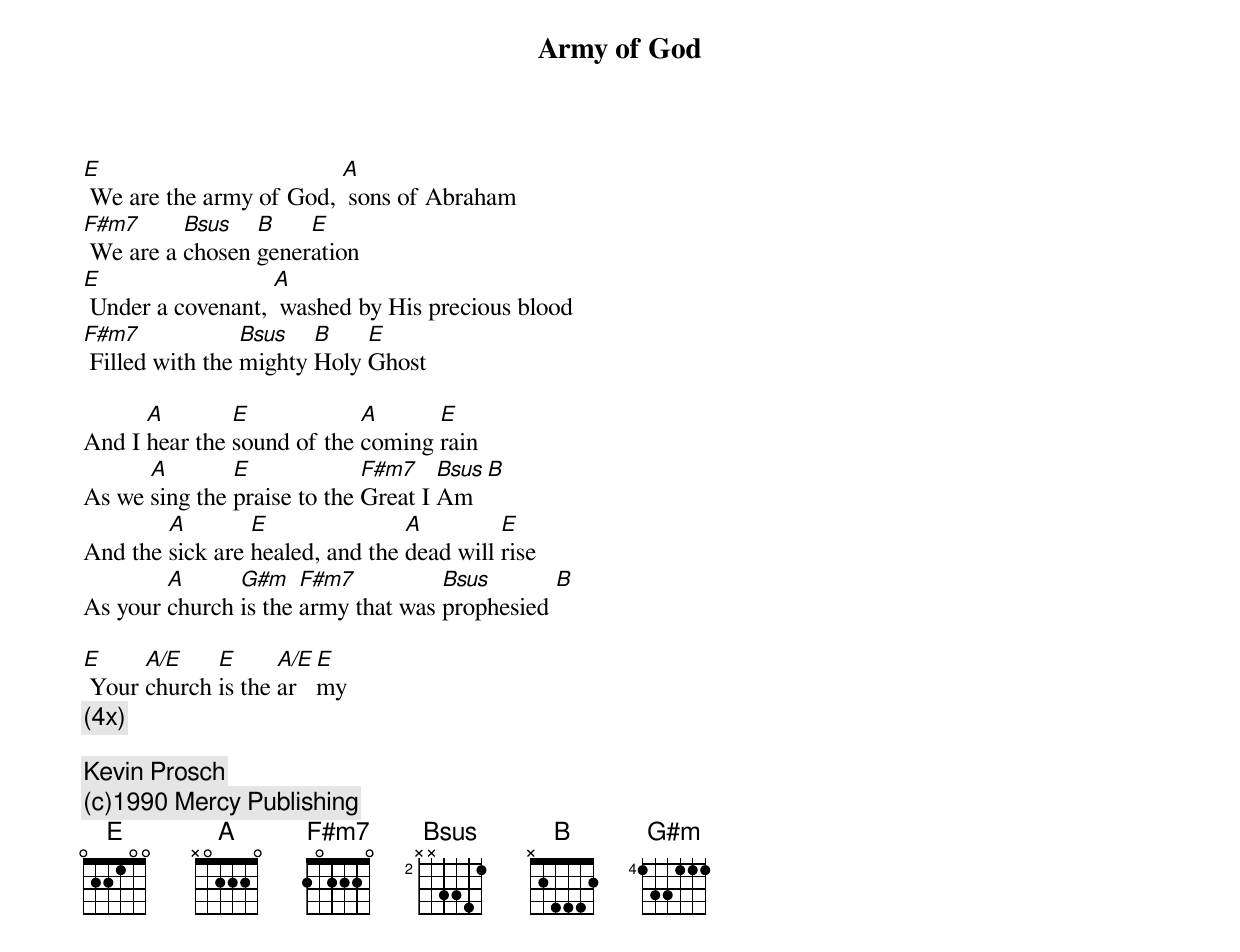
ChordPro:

{t:Army of God}
{su:Joel 2:2}
[E] We are the army of God, [A] sons of Abraham
[F#m7] We are a [Bsus]chosen [B]gener[E]ation
[E] Under a covenant, [A] washed by His precious blood
[F#m7] Filled with the [Bsus]mighty [B]Holy [E]Ghost

And I [A]hear the [E]sound of the [A]coming [E]rain
As we [A]sing the [E]praise to the [F#m7]Great I [Bsus]Am[B]
And the [A]sick are [E]healed, and the [A]dead will [E]rise
As your [A]church [G#m]is the [F#m7]army that was [Bsus]prophesied [B]

[E] Your [A/E]church [E]is the [A/E]ar[E]my
{c:(4x)}

{c:Kevin Prosch}
{c:(c)1990 Mercy Publishing}
